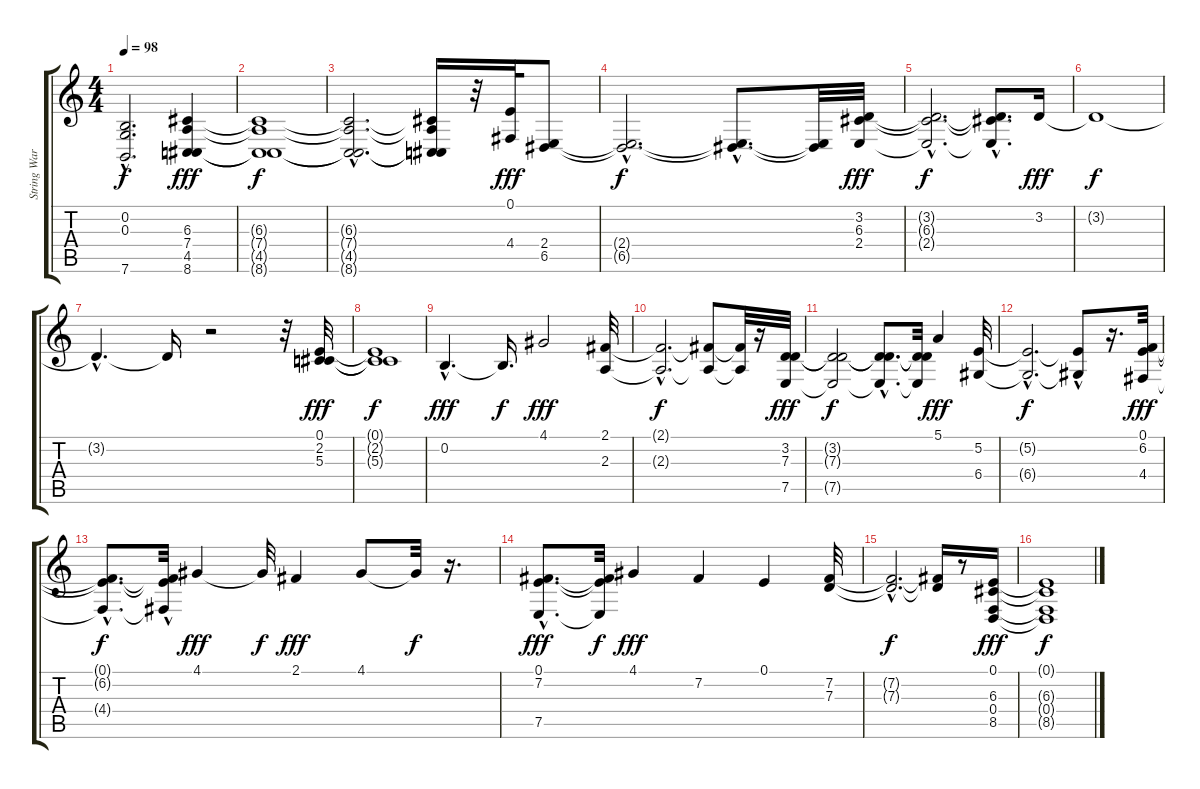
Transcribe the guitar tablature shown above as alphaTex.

\track ("String Warmth" "String War") {instrument stringensemble2}
\staff {score tabs}
\tuning (E4 B3 G3 D3 A2 E2) {hide}
\ts (4 4)
\tempo 98
\clef g2
\ks c
(0.2{hac t} 0.3{hac t} 7.6{hac t}).2{d dy f} (6.3 7.4 4.5 8.6).4{dy fff} |
(6.3{t} 7.4{t} 4.5{t} 8.6{t}).1{dy f} |
(6.3{hac t} 7.4{hac t} 4.5{hac t} 8.6{hac t}).2{d} (6.3{t} 7.4{t} 4.5{t} 8.6{t}).16 r.32 (0.1 4.4).32{dy fff} (2.4 6.5).8 |
(2.4{hac t} 6.5{hac t}).2{d dy f} (2.4{hac t} 6.5{hac t}).8{d} (2.4{t} 6.5{t}).32 (3.2 6.3 2.4).32{dy fff} |
(3.2{hac t} 6.3{hac t} 2.4{hac t}).2{d dy f} (3.2{t} 6.3{hac t} 2.4{t}).8{d} 3.2.16{dy fff} |
3.2{t}.1{dy f} |
3.2{hac t}.4{d} 3.2{t}.16 r.2 r.32 (0.1 2.2 5.3).32{dy fff} |
(0.1{t} 2.2{t} 5.3{t}).1{dy f} |
0.2{hac}.4{d dy fff} 0.2{t}.16{d dy f} 4.1.2{dy fff} (2.1 2.3).32 |
(2.1{hac t} 2.3{hac t}).2{d dy f} (2.1{t} 2.3{t}).8 (2.1{t} 2.3{t}).32 r.16 (3.2 7.3 7.5).32{dy fff} |
(3.2{t} 7.3{t} 7.5{t}).2{dy f} (3.2{hac t} 7.3{hac t} 7.5{hac t}).8{d} (3.2{t} 7.3{t} 7.5{t}).32 5.1.4{dy fff} (5.2 6.4).32 |
(5.2{hac t} 6.4{hac t}).2{d dy f} (5.2{t} 6.4{hac t}).8 r.16{d} (0.1 6.2 4.4).32{dy fff} |
(0.1{hac t} 6.2{hac t} 4.4{hac t}).8{d dy f} (0.1{hac t} 6.2{t} 4.4{hac t}).32 4.1.4{dy fff} 4.1{t}.32{dy f} 2.1.4{dy fff} 4.1.8 4.1{t}.32{dy f} r.16{d} |
(0.1{hac} 7.2{hac} 7.5{hac}).8{d dy fff} (0.1{t} 7.2{t} 7.5{t}).32{dy f} 4.1.4{dy fff} 7.2.4 0.1.4 (7.2 7.3).32 |
(7.2{hac t} 7.3{hac t}).2{d dy f} (7.2{t} 7.3{t}).16 r.8 (0.1 6.3 0.4 8.5).16{dy fff} |
(0.1{t} 6.3{t} 0.4{t} 8.5{t}).1{dy f}
